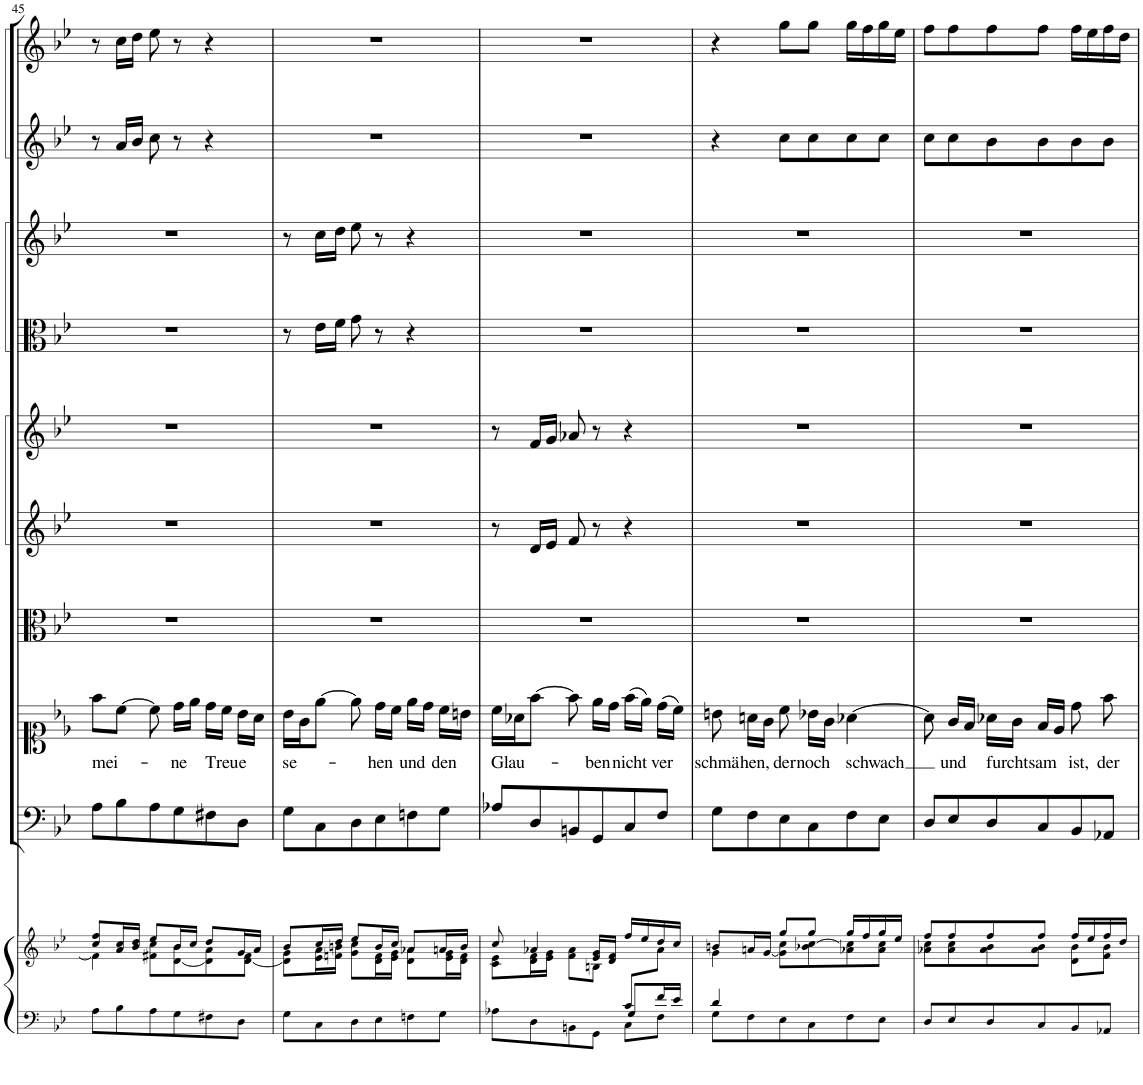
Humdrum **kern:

**kern	**kern	**kern	**kern	**text	**kern	**kern	**kern	**kern	**kern	**kern	**kern
*part10	*part10	*part9	*part8	*part8	*part7	*part6	*part5	*part4	*part3	*part2	*part1
*staff11	*staff10	*staff9	*staff8	*staff8	*staff7	*staff6	*staff5	*staff4	*staff3	*staff2	*staff1
*I"Piano reduction	*	*I"Continuo	*I"Soprano	*	*I"Viola	*I"Violino II	*I"Violino I	*I"Oboe II (Oboe da caccia)	*I"Oboe I	*I"Flauto II	*I"Flauto I
*I'Pno	*	*	*	*	*I'Vla	*I'Vln	*I'Vln	*	*I'Ob	*I'Fl	*I'Fl
!!LO:PB:g=z
*clefF4	*clefG2	*clefF4	*clefC1	*	*clefC3	*clefG2	*clefG2	*clefC3	*clefG2	*clefG2	*clefG2
*	*	*	*	*	*	*	*	*Trd12c21	*	*	*
*k[b-e-]	*k[b-e-]	*k[b-e-]	*k[b-e-]	*	*k[b-e-]	*k[b-e-]	*k[b-e-]	*k[b-e-]	*k[b-e-]	*k[b-e-]	*k[b-e-]
*M3/4	*M3/4	*M3/4	*M3/4	*	*M3/4	*M3/4	*M3/4	*M3/4	*M3/4	*M3/4	*M3/4
=45	=45	=45	=45	=45	=45	=45	=45	=45	=45	=45	=45
*	*^	*	*	*	*	*	*	*	*	*	*
!	!	!	!	!	!LO:LY:b	!	!	!	!	!	!	!
8A\L	8cc/ 8ff/L	4f\]	8A\L	8ff\L	mei-	2.r	2.r	2.r	2.r	2.r	8r	8r
8B-\	16a/ 16cc/L	.	8B-\	[8cc\J	.	.	.	.	.	.	16a/LL	16cc\LL
.	16b-/ 16dd/JJ	.	.	.	.	.	.	.	.	.	16b-/JJ	16dd\JJ
8A\	8ee-/L	8f#X\ 8cc\L	8A\	8cc\]	.	.	.	.	.	.	8cc\	8ee-\
!	!	!	!	!	!LO:LY:b	!	!	!	!	!	!	!
8G\	16b-/L	[8d\ 8b-\	8G\	16dd\LL	-ne	.	.	.	.	.	8r	8r
.	16cc/JJ	.	.	16ee-\JJ	.	.	.	.	.	.	.	.
!	!	!	!	!	!LO:LY:b	!	!	!	!	!	!	!
8F#X\	8dd/L	8d\] 8a\	8F#X\	16dd\LL	Treu-	.	.	.	.	.	4r	4r
.	.	.	.	16cc\JJ	.	.	.	.	.	.	.	.
!	!	!	!	!	!LO:LY:b	!	!	!	!	!	!	!
8D\J	16g/L	[8d\ 8f#\J	8D\J	16b-\LL	-e	.	.	.	.	.	.	.
.	16a/JJ	.	.	16a\JJ	.	.	.	.	.	.	.	.
=46	=46	=46	=46	=46	=46	=46	=46	=46	=46	=46	=46	=46
!	!	!	!	!	!LO:LY:b	!	!	!	!	!	!	!
8G\L	8b-/L	8d\] 8g\L	8G\L	16b-\LL	se-	2.r	2.r	2.r	8r	8r	2.r	2.r
.	.	.	.	16g\J	.	.	.	.	.	.	.	.
8C\	16cc/L	16e-\ 16a\L	8C\	[8ee-\J	.	.	.	.	16e-\LL	16cc\LL	.	.
.	16dd/JJ	16fn\ 16bn\JJ	.	.	.	.	.	.	16f\JJ	16dd\JJ	.	.
8D\	8ee-/L	8g\ 8cc\L	8D\	8ee-\]	.	.	.	.	8g\	8ee-\	.	.
!	!	!	!	!	!LO:LY:b	!	!	!	!	!	!	!
8E-\	16b/L	16d\ 16f\L	8E-\	16dd\LL	-hen	.	.	.	8r	8r	.	.
.	16cc/JJ	16e-\ 16g\JJ	.	16cc\JJ	.	.	.	.	.	.	.	.
!	!	!	!	!	!LO:LY:b	!	!	!	!	!	!	!
8Fn\	8a-X/L	8d\ 8a-\L	8Fn\	16ee-\LL	und	.	.	.	4r	4r	.	.
.	.	.	.	16dd\JJ	.	.	.	.	.	.	.	.
!	!	!	!	!	!LO:LY:b	!	!	!	!	!	!	!
8G\J	16an/L	16e-\ 16g\L	8G\J	16cc\LL	den	.	.	.	.	.	.	.
.	16b/JJ	16d\ 16f\JJ	.	16bn\JJ	.	.	.	.	.	.	.	.
=47	=47	=47	=47	=47	=47	=47	=47	=47	=47	=47	=47	=47
*^	*	*	*	*	*	*	*	*	*	*	*	*
*	*^	*	*	*	*	*	*	*	*	*	*	*	*
!	!	!	!	!	!	!	!LO:LY:b	!	!	!	!	!	!	!
2ryy	2ryy	8A-X\L	8cc/	8c\ 8e-\L	8A-X/L	16cc\LL	Glau-	2.r	8r	8r	2.r	2.r	2.r	2.r
.	.	.	.	.	.	16a-X\J	.	.	.	.	.	.	.	.
.	.	8D\	4a-X/	16d\ 16f\L	8D/	[8ff\J	.	.	16d/LL	16f/LL	.	.	.	.
.	.	.	.	16e-\ 16g\JJ	.	.	.	.	16e-/JJ	16g/JJ	.	.	.	.
.	.	8BBn\	.	8f\ 8a-\L	8BBn/	8ff\]	.	.	8f/	8a-X/	.	.	.	.
!	!	!	!	!	!	!	!LO:LY:b	!	!	!	!	!	!	!
.	.	8GG\J	16e-/ 16g/LL	8Bn\J	8GG/	16ee-\LL	-ben	.	8r	8r	.	.	.	.
.	.	.	16d/ 16f/JJ	.	.	16dd\JJ	.	.	.	.	.	.	.	.
!	!	!	!	!	!	!	!LO:LY:b	!	!	!	!	!	!	!
8c/L	8G/L	8C\L	16ff/LL	8ryy	8C/	(16ff\LL	nicht	.	4r	4r	.	.	.	.
.	.	.	16ee-/	.	.	16ee-\JJ)	.	.	.	.	.	.	.	.
!	!	!	!	!	!	!	!LO:LY:b	!	!	!	!	!	!	!
8ryy	16f/L	8F\J	16dd/	8a-\J	8F/J	(16dd\LL	ver	.	.	.	.	.	.	.
.	16e-/JJ	.	16cc/JJ	.	.	16cc\JJ)	.	.	.	.	.	.	.	.
*	*v	*v	*	*	*	*	*	*	*	*	*	*	*	*
=48	=48	=48	=48	=48	=48	=48	=48	=48	=48	=48	=48	=48	=48
!	!	!	!	!	!	!LO:LY:b	!	!	!	!	!	!	!
4d/	8G\L	8bn/L	4g\	8G\L	8bn\	schmä-	2.r	2.r	2.r	2.r	2.r	4r	4r
!	!	!	!	!	!	!LO:LY:b	!	!	!	!	!	!	!
.	8F\	16an/L	.	8F\	16an\LL	-hen,	.	.	.	.	.	.	.
.	.	[<16g/JJ	.	.	16g\JJ	.	.	.	.	.	.	.	.
!	!	!	!	!	!	!LO:LY:b	!	!	!	!	!	!	!
2ryy	8E-\	8gg/L	8g\] 8cc\L	8E-\	8cc\	der	.	.	.	.	.	8cc\L	8gg\L
!	!	!	!	!	!	!LO:LY:b	!	!	!	!	!	!	!
.	8C\	8gg/J	8b-X\ [>8cc\	8C\	16b-X\LL	noch	.	.	.	.	.	8cc\	8gg\J
.	.	.	.	.	16g\JJ	.	.	.	.	.	.	.	.
!	!	!	!	!	!	!LO:LY:b	!	!	!	!	!	!	!
.	8F\	16gg/LL	8a-X\ 8cc\]	8F\	[4a-X\	schwach	.	.	.	.	.	8cc\	16gg\LL
.	.	16ff/	.	.	.	.	.	.	.	.	.	.	16ff\
.	8E-\J	16gg/	8a-\ 8cc\J	8E-\J	.	.	.	.	.	.	.	8cc\J	16gg\
.	.	16ee-/JJ	.	.	.	.	.	.	.	.	.	.	16ee-\JJ
*v	*v	*	*	*	*	*	*	*	*	*	*	*	*
=49	=49	=49	=49	=49	=49	=49	=49	=49	=49	=49	=49	=49
8D/L	8ff/L	8a-X\ 8cc\L	8D/L	8a-\]	.	2.r	2.r	2.r	2.r	2.r	8cc\L	8ff\L
!	!	!	!	!	!LO:LY:b	!	!	!	!	!	!	!
8E-/	8ff/	8a-\ 8cc\	8E-/	16g/LL	und	.	.	.	.	.	8cc\	8ff\
.	.	.	.	16f/JJ	.	.	.	.	.	.	.	.
!	!	!	!	!	!LO:LY:b	!	!	!	!	!	!	!
8D/	8ff/	8a-\ 8b-\	8D/	16a-X\LL	furcht-	.	.	.	.	.	8b-\	8ff\
.	.	.	.	16g\JJ	.	.	.	.	.	.	.	.
!	!	!	!	!	!LO:LY:b	!	!	!	!	!	!	!
8C/	8ff/J	8a-\ 8b-\J	8C/	16f/LL	-sam	.	.	.	.	.	8b-\	8ff\J
.	.	.	.	16e-/JJ	.	.	.	.	.	.	.	.
!	!	!	!	!	!LO:LY:b	!	!	!	!	!	!	!
8BB-/	16ff/LL	8d\ 8b-\L	8BB-/	8dd\	ist,	.	.	.	.	.	8b-\	16ff\LL
.	16ee-/	.	.	.	.	.	.	.	.	.	.	16ee-\
!	!	!	!	!	!LO:LY:b	!	!	!	!	!	!	!
8AA-X/J	16ff/	8f\ 8b-\J	8AA-X/J	8ff\	der	.	.	.	.	.	8b-\J	16ff\
.	16dd/JJ	.	.	.	.	.	.	.	.	.	.	16dd\JJ
*	*v	*v	*	*	*	*	*	*	*	*	*	*
=	=	=	=	=	=	=	=	=	=	=	=
*-	*-	*-	*-	*-	*-	*-	*-	*-	*-	*-	*-
